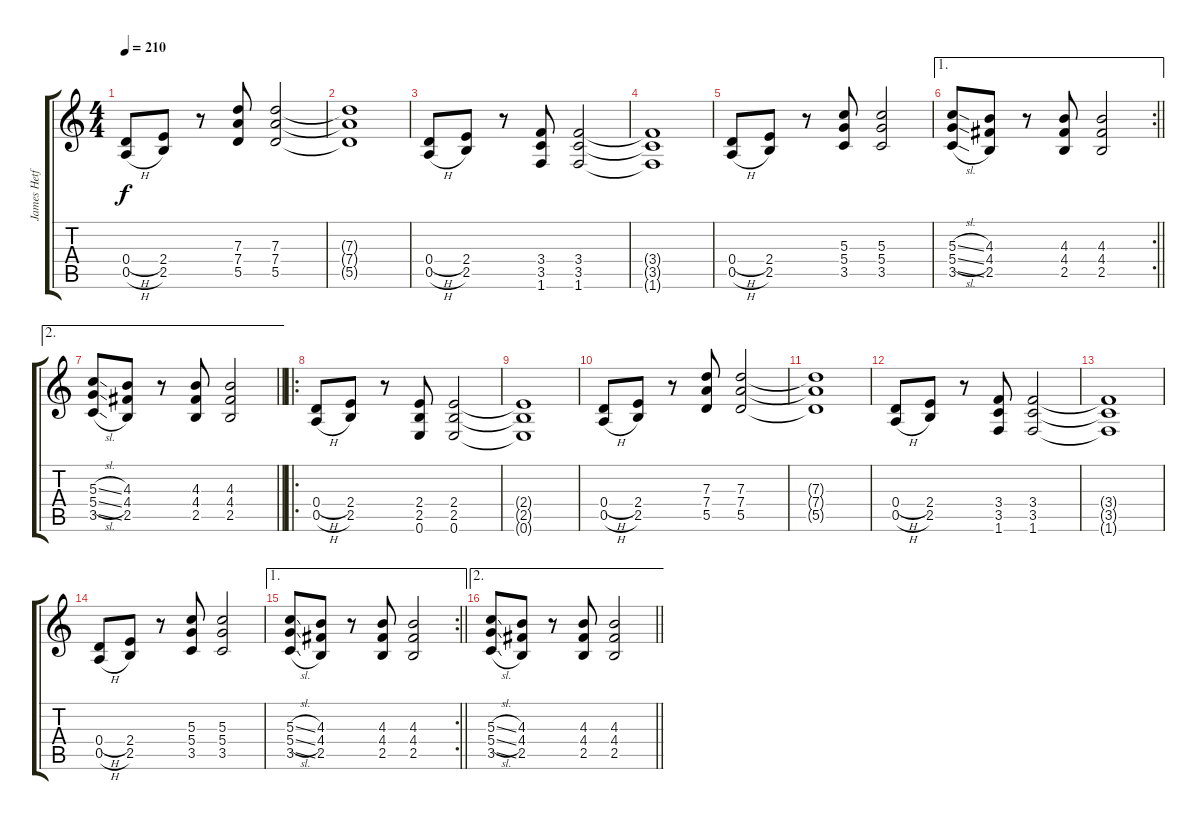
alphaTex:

\track ("James Hetfield" "James Hetf") {instrument electricguitarclean}
\staff {score tabs}
\tuning (E4 B3 G3 D3 A2 E2) {hide}
\ts (4 4)
\tempo 210
\clef g2
\ks c
(0.4{h} 0.5{h}).8{dy f} (2.4 2.5).8 r.8 (7.3 7.4 5.5).8 (7.3 7.4 5.5).2 |
(7.3{t} 7.4{t} 5.5{t}).1 |
(0.4{h} 0.5{h}).8 (2.4 2.5).8 r.8 (3.4 3.5 1.6).8 (3.4 3.5 1.6).2 |
(3.4{t} 3.5{t} 1.6{t}).1 |
(0.4{h} 0.5{h}).8 (2.4 2.5).8 r.8 (5.3 5.4 3.5).8 (5.3 5.4 3.5).2 |
\ae 1
\rc 2
\barLineRight lightlight
(5.3{sl} 5.4{sl} 3.5{sl}).8 (4.3 4.4 2.5).8 r.8 (4.3 4.4 2.5).8 (4.3 4.4 2.5).2 |
\ae 2
\barLineRight lightlight
(5.3{sl} 5.4{sl} 3.5{sl}).8 (4.3 4.4 2.5).8 r.8 (4.3 4.4 2.5).8 (4.3 4.4 2.5).2 |
\ro
(0.4{h} 0.5{h}).8 (2.4 2.5).8 r.8 (2.4 2.5 0.6).8 (2.4 2.5 0.6).2 |
(2.4{t} 2.5{t} 0.6{t}).1 |
(0.4{h} 0.5{h}).8 (2.4 2.5).8 r.8 (7.3 7.4 5.5).8 (7.3 7.4 5.5).2 |
(7.3{t} 7.4{t} 5.5{t}).1 |
(0.4{h} 0.5{h}).8 (2.4 2.5).8 r.8 (3.4 3.5 1.6).8 (3.4 3.5 1.6).2 |
(3.4{t} 3.5{t} 1.6{t}).1 |
(0.4{h} 0.5{h}).8 (2.4 2.5).8 r.8 (5.3 5.4 3.5).8 (5.3 5.4 3.5).2 |
\ae 1
\rc 2
\barLineRight lightlight
(5.3{sl} 5.4{sl} 3.5{sl}).8 (4.3 4.4 2.5).8 r.8 (4.3 4.4 2.5).8 (4.3 4.4 2.5).2 |
\ae 2
\barLineRight lightlight
(5.3{sl} 5.4{sl} 3.5{sl}).8 (4.3 4.4 2.5).8 r.8 (4.3 4.4 2.5).8 (4.3 4.4 2.5).2
